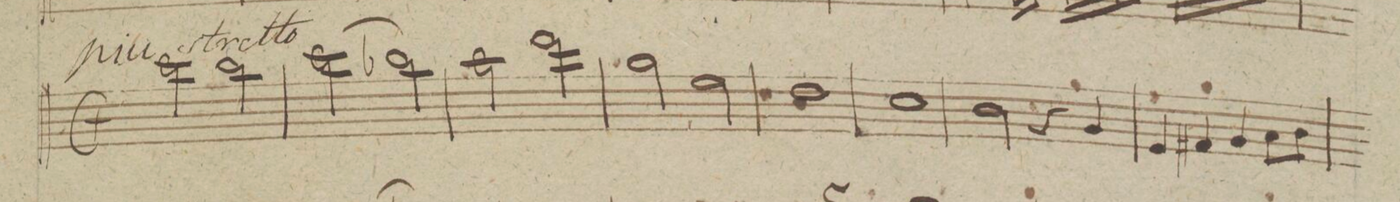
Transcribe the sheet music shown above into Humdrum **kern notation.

**kern	**dynam
*I"Violino 1mo	*
*clefG2	*
*k[]	*
*met(c|)	*
*M2/2	*
2ccc\	.
2bb\	.
=128	=128
(2ccc\	.
2bb-X\)	.
=129	=129
2aa\	.
2ddd\	.
=130	=130
2gg\	.
2ee\	.
=131	=131
1dd\	.
=132	=132
1cc\	.
=133	=133
2b\	.
4r	.
4g/	.
=134	=134
4e/	.
4f#X/	.
4g/	.
8a\L	.
8b\J	.
=135	=135
*-	*-
